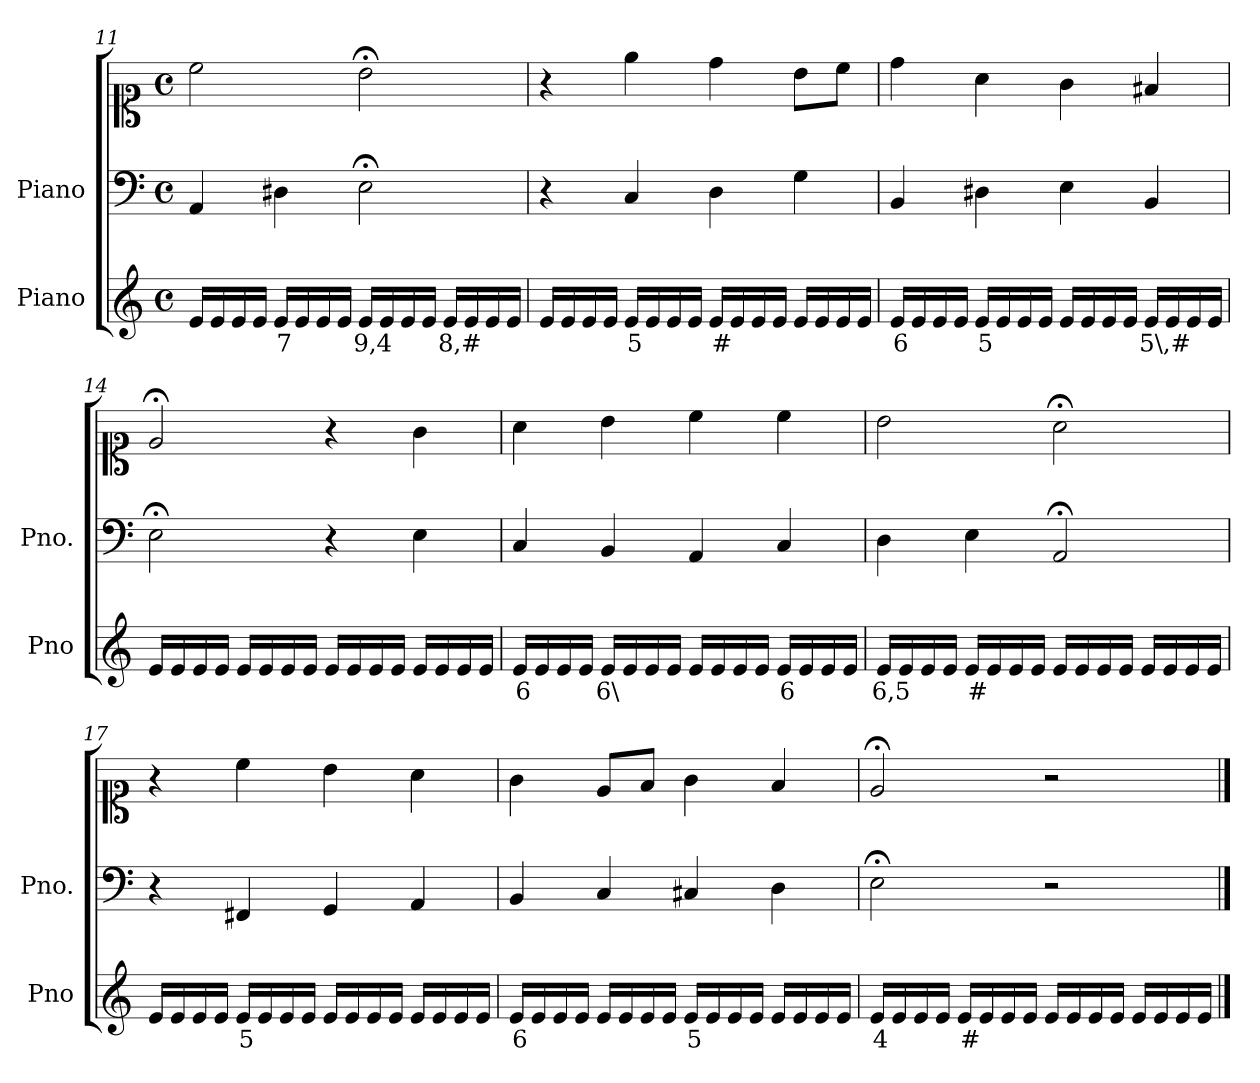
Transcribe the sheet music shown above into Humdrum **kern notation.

**kern	**text	**kern	**kern
*part2	*part2	*part1	*part1
*staff3	*staff3	*staff2	*staff1
*I"Piano	*	*I"Piano	*
*I'Pno	*	*I'Pno.	*
*clefG2	*	*clefF4	*clefC1
*k[]	*	*k[]	*k[]
*M4/4	*	*M4/4	*M4/4
*met(c)	*	*met(c)	*met(c)
=11	=11	=11	=11
16e/LL	.	4AA/	2cc\
16e/	.	.	.
16e/	.	.	.
16e/JJ	.	.	.
!	!LO:LY:b	!	!
16e/LL	7	4D#X\	.
16e/	.	.	.
16e/	.	.	.
16e/JJ	.	.	.
!	!LO:LY:b	!	!
16e/LL	9,4	2E;<\	2b;<\
16e/	.	.	.
16e/	.	.	.
16e/JJ	.	.	.
!	!LO:LY:b	!	!
16e/LL	8,#	.	.
16e/	.	.	.
16e/	.	.	.
16e/JJ	.	.	.
=12	=12	=12	=12
16e/LL	.	4r	4r
16e/	.	.	.
16e/	.	.	.
16e/JJ	.	.	.
!	!LO:LY:b	!	!
16e/LL	5	4C/	4ee\
16e/	.	.	.
16e/	.	.	.
16e/JJ	.	.	.
!	!LO:LY:b	!	!
16e/LL	#	4D\	4dd\
16e/	.	.	.
16e/	.	.	.
16e/JJ	.	.	.
16e/LL	.	4G\	8b\L
16e/	.	.	.
16e/	.	.	8cc\J
16e/JJ	.	.	.
=13	=13	=13	=13
!	!LO:LY:b	!	!
16e/LL	6	4BB/	4dd\
16e/	.	.	.
16e/	.	.	.
16e/JJ	.	.	.
!	!LO:LY:b	!	!
16e/LL	5	4D#X\	4a\
16e/	.	.	.
16e/	.	.	.
16e/JJ	.	.	.
16e/LL	.	4E\	4g\
16e/	.	.	.
16e/	.	.	.
16e/JJ	.	.	.
!	!LO:LY:b	!	!
16e/LL	5\,#	4BB/	4f#X/
16e/	.	.	.
16e/	.	.	.
16e/JJ	.	.	.
=14	=14	=14	=14
16e/LL	.	2E;<\	2e;</
16e/	.	.	.
16e/	.	.	.
16e/JJ	.	.	.
16e/LL	.	.	.
16e/	.	.	.
16e/	.	.	.
16e/JJ	.	.	.
16e/LL	.	4r	4r
16e/	.	.	.
16e/	.	.	.
16e/JJ	.	.	.
16e/LL	.	4E\	4g\
16e/	.	.	.
16e/	.	.	.
16e/JJ	.	.	.
=15	=15	=15	=15
!	!LO:LY:b	!	!
16e/LL	6	4C/	4a\
16e/	.	.	.
16e/	.	.	.
16e/JJ	.	.	.
!	!LO:LY:b	!	!
16e/LL	6\	4BB/	4b\
16e/	.	.	.
16e/	.	.	.
16e/JJ	.	.	.
16e/LL	.	4AA/	4cc\
16e/	.	.	.
16e/	.	.	.
16e/JJ	.	.	.
!	!LO:LY:b	!	!
16e/LL	6	4C/	4cc\
16e/	.	.	.
16e/	.	.	.
16e/JJ	.	.	.
=16	=16	=16	=16
!	!LO:LY:b	!	!
16e/LL	6,5	4D\	2b\
16e/	.	.	.
16e/	.	.	.
16e/JJ	.	.	.
!	!LO:LY:b	!	!
16e/LL	#	4E\	.
16e/	.	.	.
16e/	.	.	.
16e/JJ	.	.	.
16e/LL	.	2AA;</	2a;<\
16e/	.	.	.
16e/	.	.	.
16e/JJ	.	.	.
16e/LL	.	.	.
16e/	.	.	.
16e/	.	.	.
16e/JJ	.	.	.
=17	=17	=17	=17
16e/LL	.	4r	4r
16e/	.	.	.
16e/	.	.	.
16e/JJ	.	.	.
!	!LO:LY:b	!	!
16e/LL	5	4FF#X/	4cc\
16e/	.	.	.
16e/	.	.	.
16e/JJ	.	.	.
16e/LL	.	4GG/	4b\
16e/	.	.	.
16e/	.	.	.
16e/JJ	.	.	.
16e/LL	.	4AA/	4a\
16e/	.	.	.
16e/	.	.	.
16e/JJ	.	.	.
=18	=18	=18	=18
!	!LO:LY:b	!	!
16e/LL	6	4BB/	4g\
16e/	.	.	.
16e/	.	.	.
16e/JJ	.	.	.
16e/LL	.	4C/	8e/L
16e/	.	.	.
16e/	.	.	8f/J
16e/JJ	.	.	.
!	!LO:LY:b	!	!
16e/LL	5	4C#X/	4g\
16e/	.	.	.
16e/	.	.	.
16e/JJ	.	.	.
16e/LL	.	4D\	4f/
16e/	.	.	.
16e/	.	.	.
16e/JJ	.	.	.
=19	=19	=19	=19
!	!LO:LY:b	!	!
16e/LL	4	2E;<\	2e;</
16e/	.	.	.
16e/	.	.	.
16e/JJ	.	.	.
!	!LO:LY:b	!	!
16e/LL	#	.	.
16e/	.	.	.
16e/	.	.	.
16e/JJ	.	.	.
16e/LL	.	2r	2r
16e/	.	.	.
16e/	.	.	.
16e/JJ	.	.	.
16e/LL	.	.	.
16e/	.	.	.
16e/	.	.	.
16e/JJ	.	.	.
==	==	==	==
*-	*-	*-	*-
